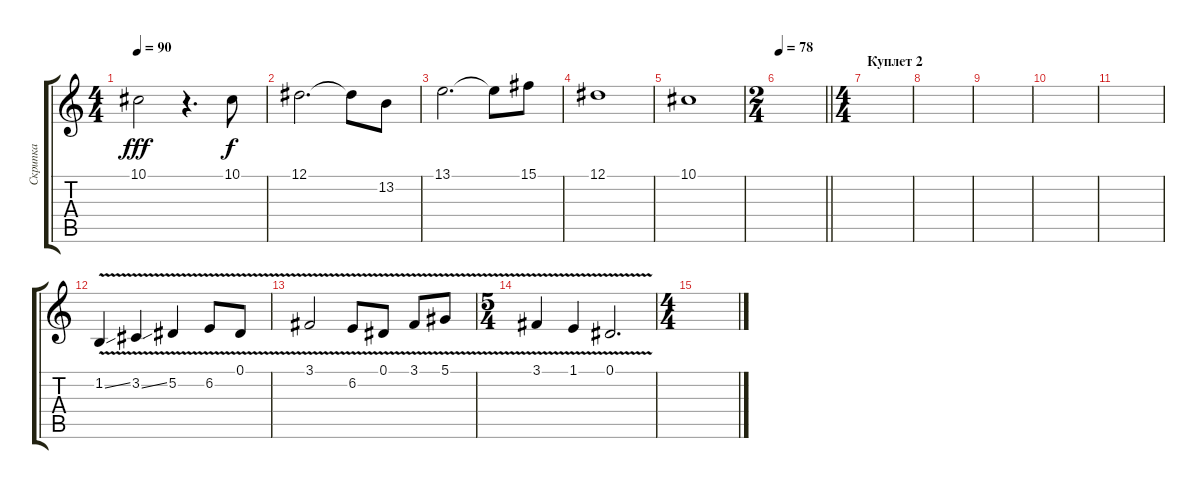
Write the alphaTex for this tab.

\track ("Скрипка" "Скрипка") {instrument violin}
\staff {score tabs}
\tuning (Eb4 Bb3 Gb3 Db3 Ab2 Eb2) {hide}
\ts (4 4)
\tempo 90
\clef g2
\ks c
10.1.2{dy fff} r.4{d} 10.1.8{dy f} |
12.1.2{d} 12.1{t}.8 13.2.8 |
13.1.2{d} 13.1{t}.8 15.1.8 |
12.1.1 |
10.1.1 |
\ts (2 4)
\tempo 78
\barLineRight lightlight
|
\ts (4 4)
\section ("" "Куплет 2")
|
|
|
|
|
1.2{v ss}.4{volume 9} 3.2{v ss}.4 5.2{v}.4 6.2{v}.8 0.1{v}.8 |
3.1{v}.2 6.2{v}.8 0.1{v}.8 3.1{v}.8 5.1{v}.8 |
\ts (5 4)
3.1{v}.4 1.1{v}.4 0.1{v}.2{d} |
\ts (4 4)
